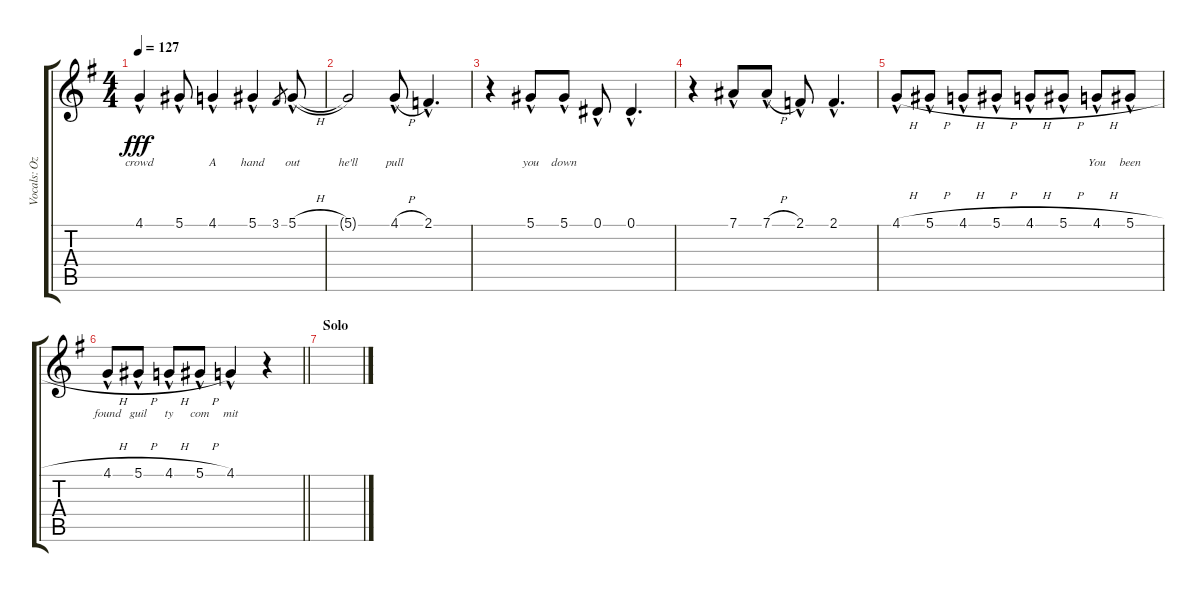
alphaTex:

\track ("Vocals: Ozzy" "Vocals: Oz") {instrument lead2sawtooth}
\staff {score tabs}
\tuning (Eb4 Bb3 Gb3 Db3 Ab2 Eb2) {hide}
\ts (4 4)
\tempo 127
\clef g2
\ks g
4.1{hac}.4{lyrics (0 "crowd") lyrics (1 "") lyrics (2 "") lyrics (3 "") lyrics (4 "") dy fff} 5.1{hac}.8{lyrics (0 "") lyrics (1 "") lyrics (2 "") lyrics (3 "") lyrics (4 "")} 4.1{hac}.4{lyrics (0 "A") lyrics (1 "") lyrics (2 "") lyrics (3 "") lyrics (4 "")} 5.1{hac}.4{lyrics (0 "hand") lyrics (1 "") lyrics (2 "") lyrics (3 "") lyrics (4 "")} 3.1.8{lyrics (0 "") lyrics (1 "") lyrics (2 "") lyrics (3 "") lyrics (4 "") gr} 5.1{h hac}.8{lyrics (0 "out") lyrics (1 "") lyrics (2 "") lyrics (3 "") lyrics (4 "")} |
5.1{t}.2{lyrics (0 "he'll") lyrics (1 "") lyrics (2 "") lyrics (3 "") lyrics (4 "")} 4.1{h hac}.8{lyrics (0 "pull") lyrics (1 "") lyrics (2 "") lyrics (3 "") lyrics (4 "")} 2.1{hac}.4{d lyrics (0 "") lyrics (1 "") lyrics (2 "") lyrics (3 "") lyrics (4 "")} |
r.4 5.1{hac}.8{lyrics (0 "you") lyrics (1 "") lyrics (2 "") lyrics (3 "") lyrics (4 "")} 5.1{hac}.8{lyrics (0 "down") lyrics (1 "") lyrics (2 "") lyrics (3 "") lyrics (4 "")} 0.1{hac}.8{lyrics (0 "") lyrics (1 "") lyrics (2 "") lyrics (3 "") lyrics (4 "")} 0.1{hac}.4{d lyrics (0 "") lyrics (1 "") lyrics (2 "") lyrics (3 "") lyrics (4 "")} |
r.4 7.1{hac}.8{lyrics (0 "") lyrics (1 "") lyrics (2 "") lyrics (3 "") lyrics (4 "")} 7.1{h hac}.8{lyrics (0 "") lyrics (1 "") lyrics (2 "") lyrics (3 "") lyrics (4 "")} 2.1{hac}.8{lyrics (0 "") lyrics (1 "") lyrics (2 "") lyrics (3 "") lyrics (4 "")} 2.1{hac}.4{d lyrics (0 "") lyrics (1 "") lyrics (2 "") lyrics (3 "") lyrics (4 "")} |
4.1{h hac}.8{lyrics (0 "") lyrics (1 "") lyrics (2 "") lyrics (3 "") lyrics (4 "")} 5.1{h hac}.8{lyrics (0 "") lyrics (1 "") lyrics (2 "") lyrics (3 "") lyrics (4 "")} 4.1{h hac}.8{lyrics (0 "") lyrics (1 "") lyrics (2 "") lyrics (3 "") lyrics (4 "")} 5.1{h hac}.8{lyrics (0 "") lyrics (1 "") lyrics (2 "") lyrics (3 "") lyrics (4 "")} 4.1{h hac}.8{lyrics (0 "") lyrics (1 "") lyrics (2 "") lyrics (3 "") lyrics (4 "")} 5.1{h hac}.8{lyrics (0 "") lyrics (1 "") lyrics (2 "") lyrics (3 "") lyrics (4 "")} 4.1{h hac}.8{lyrics (0 "You") lyrics (1 "") lyrics (2 "") lyrics (3 "") lyrics (4 "")} 5.1{h hac}.8{lyrics (0 "been") lyrics (1 "") lyrics (2 "") lyrics (3 "") lyrics (4 "")} |
\barLineRight lightlight
4.1{h hac}.8{lyrics (0 "found") lyrics (1 "") lyrics (2 "") lyrics (3 "") lyrics (4 "")} 5.1{h hac}.8{lyrics (0 "guil") lyrics (1 "") lyrics (2 "") lyrics (3 "") lyrics (4 "")} 4.1{h hac}.8{lyrics (0 "ty") lyrics (1 "") lyrics (2 "") lyrics (3 "") lyrics (4 "")} 5.1{h hac}.8{lyrics (0 "com") lyrics (1 "") lyrics (2 "") lyrics (3 "") lyrics (4 "")} 4.1{hac}.4{lyrics (0 "mit") lyrics (1 "") lyrics (2 "") lyrics (3 "") lyrics (4 "")} r.4 |
\section ("" "Solo")
